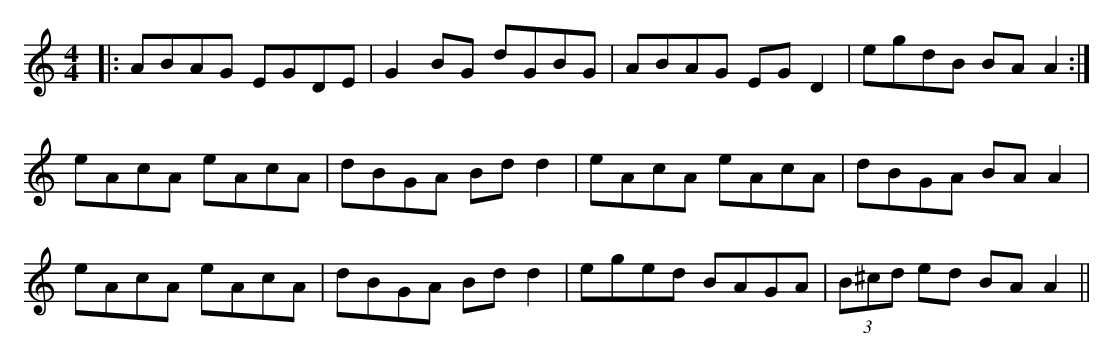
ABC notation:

X:1
M:4/4
K:Amin
|:ABAG EGDE|G2 BG dGBG|ABAG EG D2|egdB BA A2:|
eAcA eAcA|dBGA Bdd2|eAcA eAcA|dBGA BA A2|
eAcA eAcA|dBGA Bdd2|eged BAGA|(3B^cd ed BA A2||
